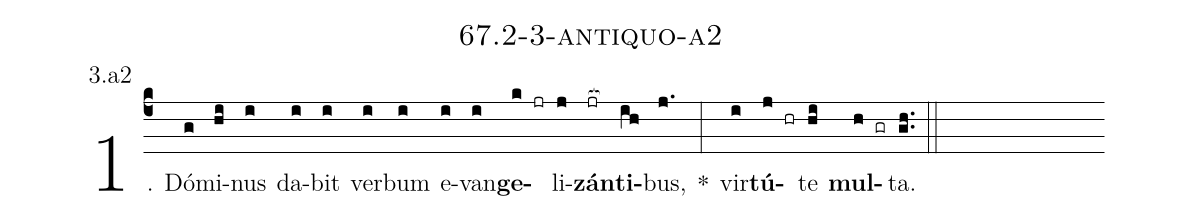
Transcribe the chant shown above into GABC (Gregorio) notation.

name: 67.2-3-antiquo-a2;
annotation: 3.a2;
%%
(c4)1. Dó(g)mi(hi)nus(i) da(i)bit(i) ver(i)bum(i) e(i)van(i)<b>ge</b>(k jr)li(j)<b>zán</b>(jr[ocb:1{])<b>ti</b>(ih[ocb:0}])bus,(j.) *(:) vir(i)<b>tú</b>(j hr)te(hi) <b>mul</b>(h gr)ta.(gh..) (::)


%E(i) u(i) o(j) u(hi) a(h) e.(gh..) (::)
